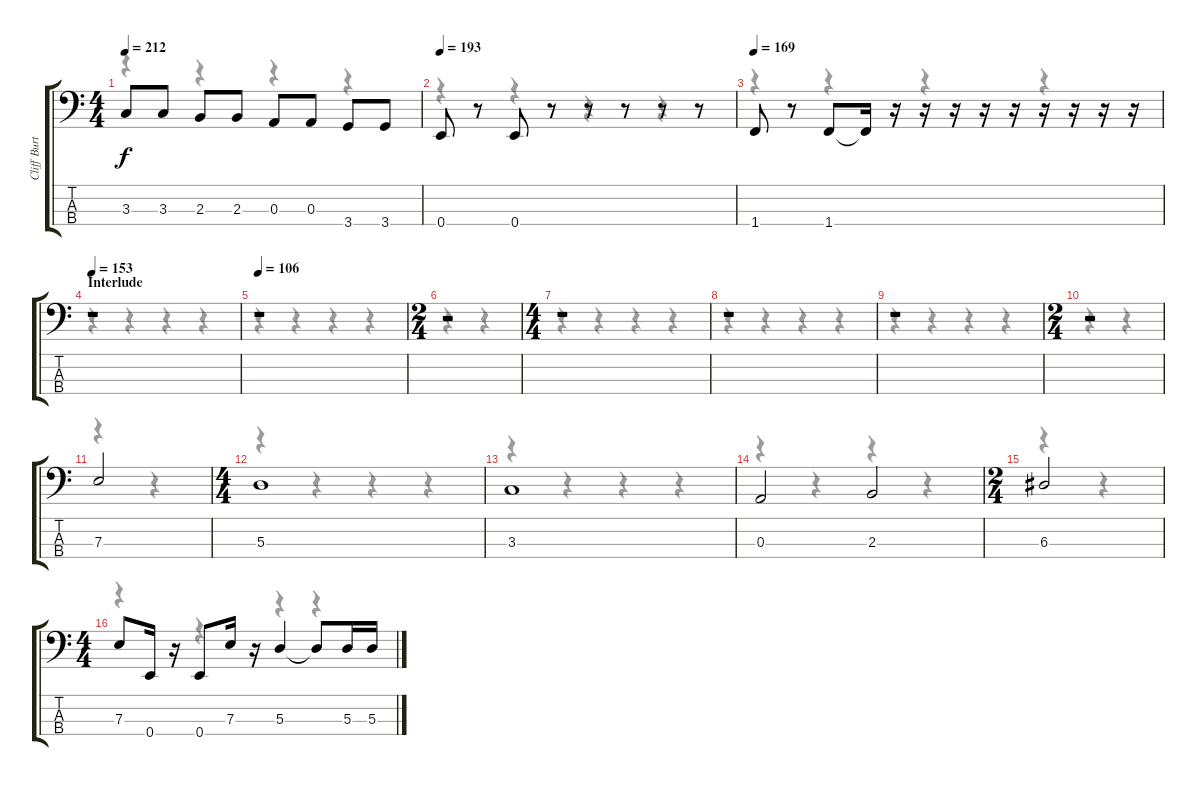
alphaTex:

\track ("Cliff Burton" "Cliff Burt") {instrument electricbassfinger}
\staff {score tabs}
\tuning (G2 D2 A1 E1) {hide}
\voice
\ts (4 4)
\tempo 212
\clef f4
\ks c
3.3.8{dy f} 3.3.8 2.3.8 2.3.8 0.3.8 0.3.8 3.4.8 3.4.8 |
\tempo 193
0.4.8 r.8 0.4.8 r.8 r.8 r.8 r.8 r.8 |
\tempo 169
1.4.8 r.8 1.4.8 1.4{t}.16 r.16 r.16 r.16 r.16 r.16 r.16 r.16 r.16 r.16 |
\section ("" "Interlude")
\tempo 153
r.1 |
\tempo 106
r.1 |
\ts (2 4)
r.2 |
\ts (4 4)
r.1 |
r.1 |
r.1 |
\ts (2 4)
r.2 |
7.3.2 |
\ts (4 4)
5.3.1 |
3.3.1 |
0.3.2 2.3.2 |
\ts (2 4)
6.3.2 |
\ts (4 4)
7.3.8 0.4.16 r.16 0.4.8 7.3.16 r.16 5.3.4 5.3{t}.8 5.3.16 5.3.16
\voice
\clef f4
\ottava regular
\simile none
\ks c
r.4{dy f} r.4 r.4 r.4 |
r.4 r.4 r.4 r.4 |
r.4 r.4 r.4 r.4 |
r.4 r.4 r.4 r.4 |
r.4 r.4 r.4 r.4 |
r.4 r.4 |
r.4 r.4 r.4 r.4 |
r.4 r.4 r.4 r.4 |
r.4 r.4 r.4 r.4 |
r.4 r.4 |
r.4 r.4 |
r.4 r.4 r.4 r.4 |
r.4 r.4 r.4 r.4 |
r.4 r.4 r.4 r.4 |
r.4 r.4 |
r.4 r.4 r.4 r.4
